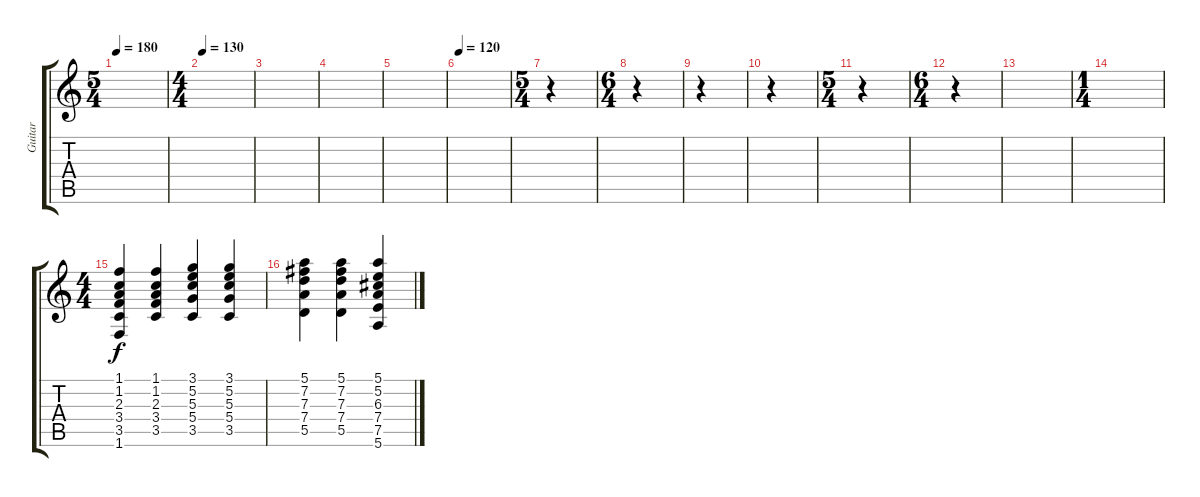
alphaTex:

\track ("Guitar" "Guitar") {instrument electricguitarclean}
\staff {score tabs}
\tuning (E4 B3 G3 D3 A2 E2) {hide}
\ts (5 4)
\tempo 180
\clef g2
\ks c
|
\ts (4 4)
\tempo 130
|
|
|
|
\tempo 120
|
\ts (5 4)
r.4 |
\ts (6 4)
r.4 |
r.4 |
r.4 |
\ts (5 4)
r.4 |
\ts (6 4)
r.4 |
|
\ts (1 4)
|
\ts (4 4)
(1.1 1.2 2.3 3.4 3.5 1.6).4 (1.1 1.2 2.3 3.4 3.5).4 (3.1 5.2 5.3 5.4 3.5).4 (3.1 5.2 5.3 5.4 3.5).4 |
(5.1 7.2 7.3 7.4 5.5).4 (5.1 7.2 7.3 7.4 5.5).4 (5.1 5.2 6.3 7.4 7.5 5.6).4
